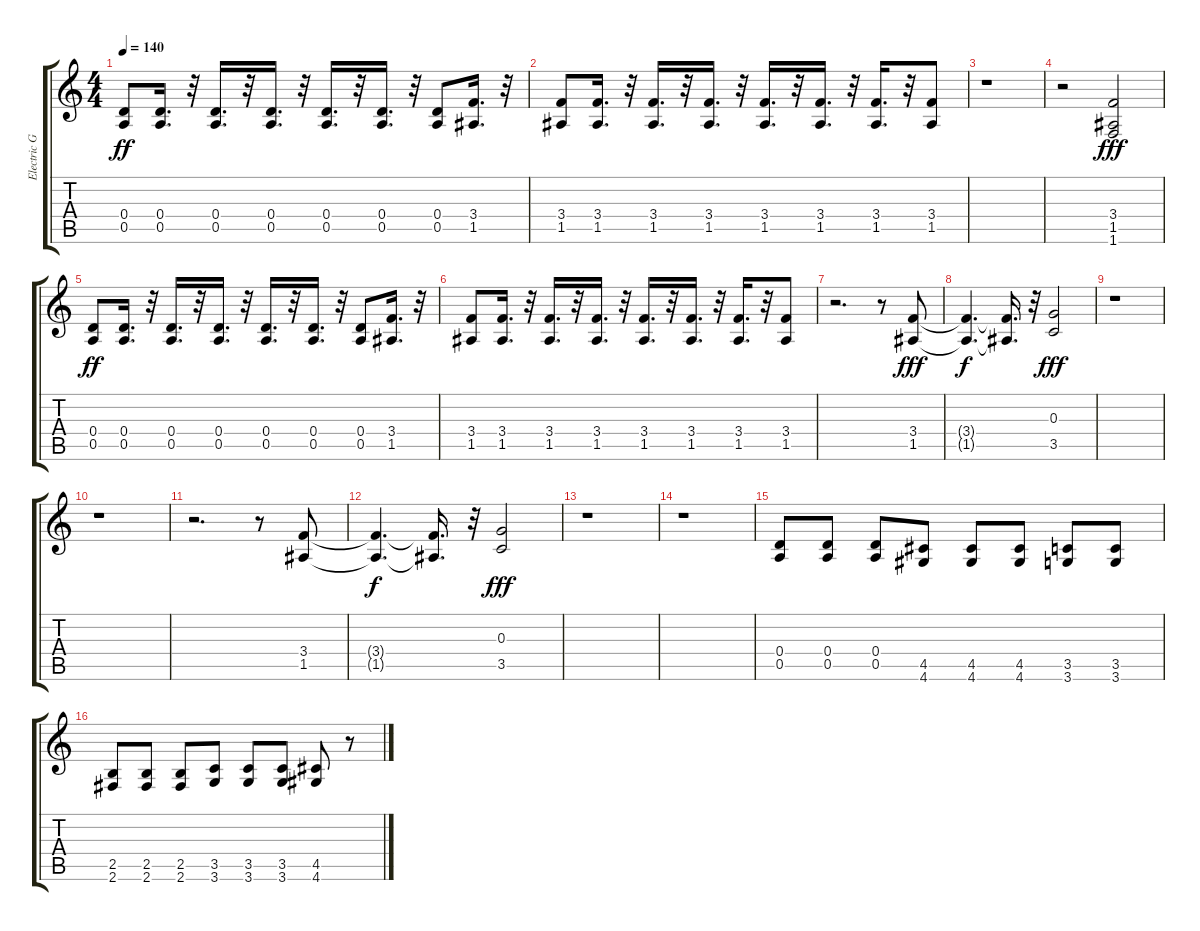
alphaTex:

\track ("Electric Guitar 1" "Electric G") {instrument distortionguitar}
\staff {score tabs}
\tuning (E4 B3 G3 D3 A2 E2) {hide}
\ts (4 4)
\tempo 140
\clef g2
\ks c
(0.4 0.5).8{dy ff} (0.4 0.5).16{d} r.32 (0.4 0.5).16{d} r.32 (0.4 0.5).16{d} r.32 (0.4 0.5).16{d} r.32 (0.4 0.5).16{d} r.32 (0.4 0.5).8 (3.4 1.5).16{d} r.32 |
(3.4 1.5).8 (3.4 1.5).16{d} r.32 (3.4 1.5).16{d} r.32 (3.4 1.5).16{d} r.32 (3.4 1.5).16{d} r.32 (3.4 1.5).16{d} r.32 (3.4 1.5).16{d} r.32 (3.4 1.5).8 |
r.1 |
r.2 (3.4 1.5 1.6).2{dy fff} |
(0.4 0.5).8{dy ff} (0.4 0.5).16{d} r.32 (0.4 0.5).16{d} r.32 (0.4 0.5).16{d} r.32 (0.4 0.5).16{d} r.32 (0.4 0.5).16{d} r.32 (0.4 0.5).8 (3.4 1.5).16{d} r.32 |
(3.4 1.5).8 (3.4 1.5).16{d} r.32 (3.4 1.5).16{d} r.32 (3.4 1.5).16{d} r.32 (3.4 1.5).16{d} r.32 (3.4 1.5).16{d} r.32 (3.4 1.5).16{d} r.32 (3.4 1.5).8 |
r.2{d} r.8 (3.4 1.5).8{dy fff} |
(3.4{t} 1.5{t}).4{d dy f} (3.4{t} 1.5{t}).16{d} r.32 (0.3 3.5).2{dy fff} |
r.1 |
r.1 |
r.2{d} r.8 (3.4 1.5).8 |
(3.4{t} 1.5{t}).4{d dy f} (3.4{t} 1.5{t}).16{d} r.32 (0.3 3.5).2{dy fff} |
r.1 |
r.1 |
(0.4 0.5).8 (0.4 0.5).8 (0.4 0.5).8 (4.5 4.6).8 (4.5 4.6).8 (4.5 4.6).8 (3.5 3.6).8 (3.5 3.6).8 |
(2.5 2.6).8 (2.5 2.6).8 (2.5 2.6).8 (3.5 3.6).8 (3.5 3.6).8 (3.5 3.6).8 (4.5 4.6).8 r.8
